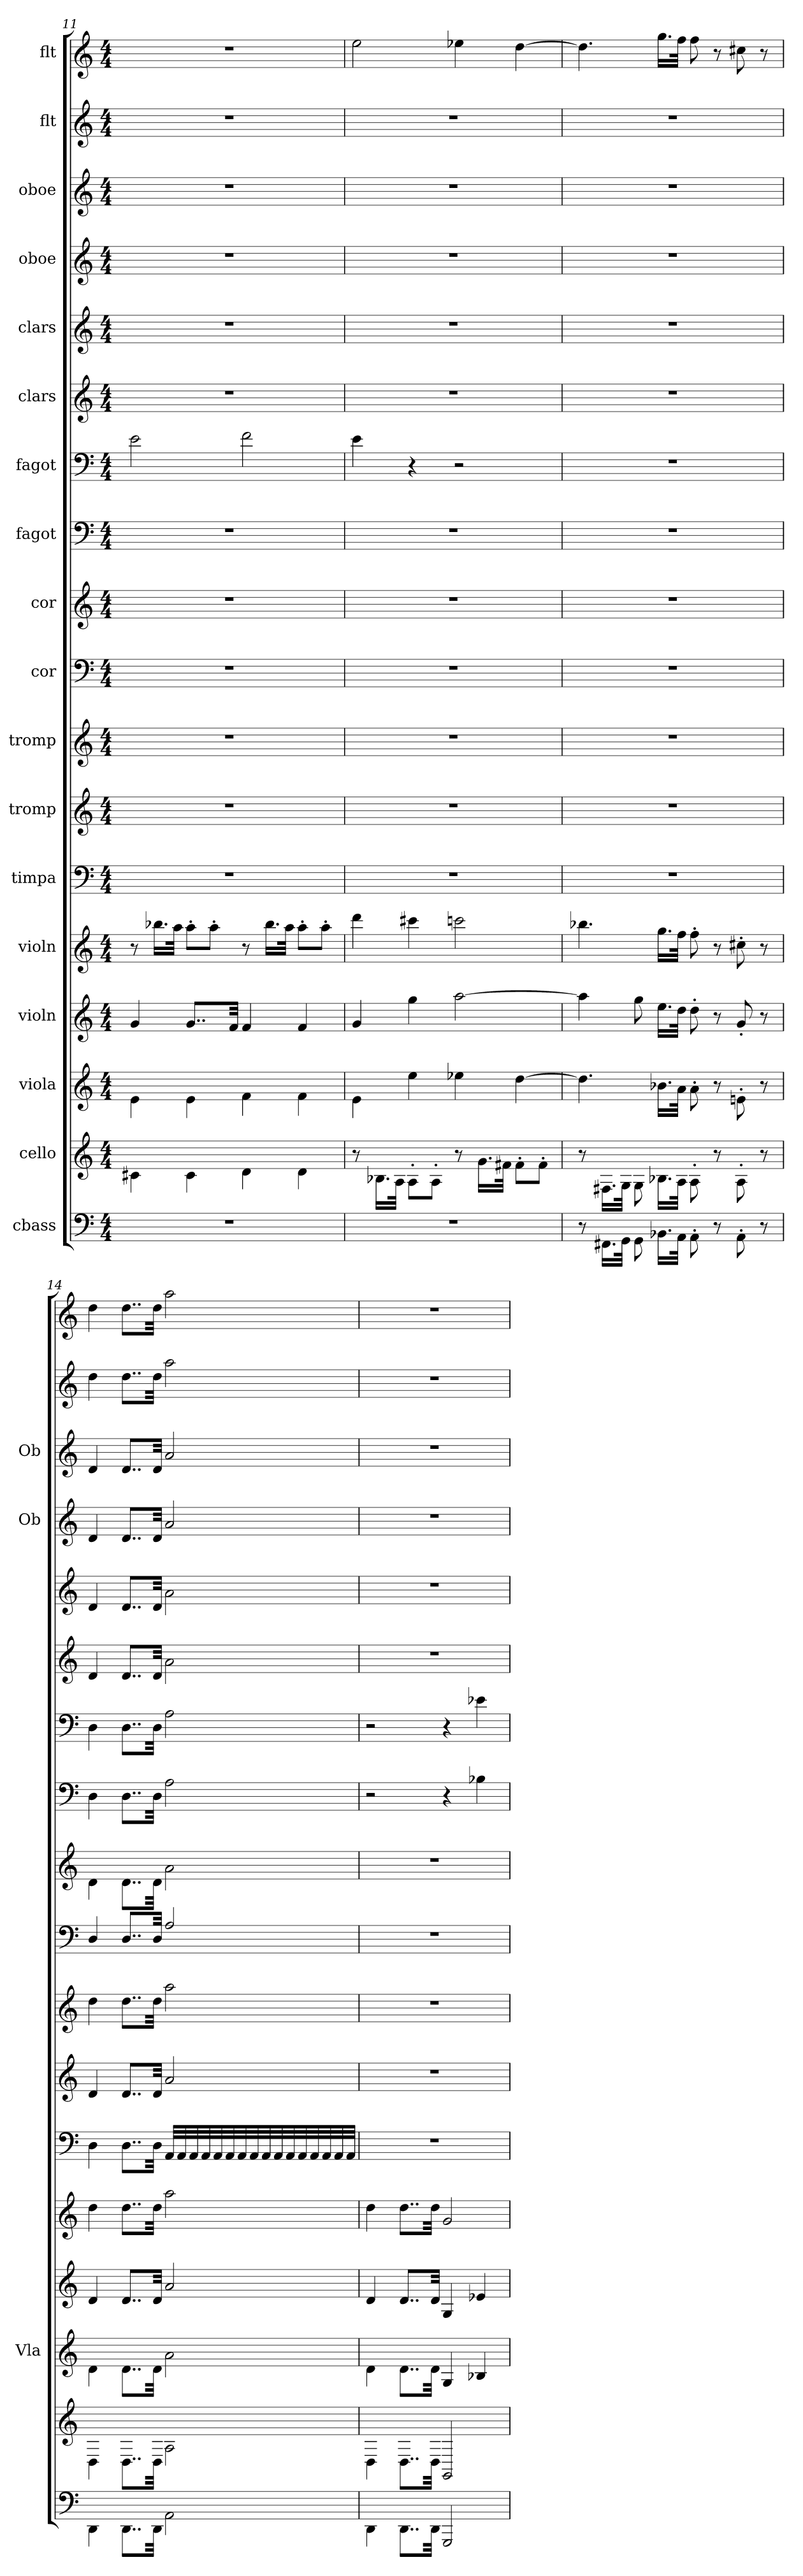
**kern	**kern	**kern	**kern	**kern	**kern	**kern	**kern	**kern	**kern	**kern	**kern	**kern	**kern	**kern	**kern	**kern	**kern
*part18	*part17	*part16	*part15	*part14	*part13	*part12	*part11	*part10	*part9	*part8	*part7	*part6	*part5	*part4	*part3	*part2	*part1
*staff18	*staff17	*staff16	*staff15	*staff14	*staff13	*staff12	*staff11	*staff10	*staff9	*staff8	*staff7	*staff6	*staff5	*staff4	*staff3	*staff2	*staff1
*I"cbass	*I"cello	*I"viola	*I"violn	*I"violn	*I"timpa	*I"tromp	*I"tromp	*I"cor	*I"cor	*I"fagot	*I"fagot	*I"clars	*I"clars	*I"oboe	*I"oboe	*I"flt	*I"flt
*	*	*I'Vla	*	*	*	*	*	*	*	*	*	*	*	*I'Ob	*I'Ob	*	*
*	*	*	*	*	*	*	*	*ITrd4c7	*ITrd4c7	*	*	*	*	*	*	*	*
*M4/4	*M4/4	*M4/4	*M4/4	*M4/4	*M4/4	*M4/4	*M4/4	*M4/4	*M4/4	*M4/4	*M4/4	*M4/4	*M4/4	*M4/4	*M4/4	*M4/4	*M4/4
=11	=11	=11	=11	=11	=11	=11	=11	=11	=11	=11	=11	=11	=11	=11	=11	=11	=11
1r	4c#\	4e\	4g/	8r	1r	1r	1r	1r	1r	1r	2e\	1r	1r	1r	1r	1r	1r
.	.	.	.	16.bb-\LL	.	.	.	.	.	.	.	.	.	.	.	.	.
.	.	.	.	32aa\JJk	.	.	.	.	.	.	.	.	.	.	.	.	.
.	4c#\	4e\	8..g/L	8aa'>\L	.	.	.	.	.	.	.	.	.	.	.	.	.
.	.	.	.	8aa'>\J	.	.	.	.	.	.	.	.	.	.	.	.	.
.	.	.	32f/Jkk	.	.	.	.	.	.	.	.	.	.	.	.	.	.
.	4d\	4f\	4f/	8r	.	.	.	.	.	.	2f\	.	.	.	.	.	.
.	.	.	.	16.bb-\LL	.	.	.	.	.	.	.	.	.	.	.	.	.
.	.	.	.	32aa\JJk	.	.	.	.	.	.	.	.	.	.	.	.	.
.	4d\	4f\	4f/	8aa'>\L	.	.	.	.	.	.	.	.	.	.	.	.	.
.	.	.	.	8aa'>\J	.	.	.	.	.	.	.	.	.	.	.	.	.
=12	=12	=12	=12	=12	=12	=12	=12	=12	=12	=12	=12	=12	=12	=12	=12	=12	=12
1r	8r	4e\	4g/	4ddd\	1r	1r	1r	1r	1r	1r	4e\	1r	1r	1r	1r	1r	2ee\
.	16.B-\LL	.	.	.	.	.	.	.	.	.	.	.	.	.	.	.	.
.	32A\JJk	.	.	.	.	.	.	.	.	.	.	.	.	.	.	.	.
.	8A'>\L	4ee\	4gg\	4ccc#\	.	.	.	.	.	.	4r	.	.	.	.	.	.
.	8A'>\J	.	.	.	.	.	.	.	.	.	.	.	.	.	.	.	.
.	8r	4ee-\	[2aa\	2cccn\	.	.	.	.	.	.	2r	.	.	.	.	.	4ee-\
.	16.g\LL	.	.	.	.	.	.	.	.	.	.	.	.	.	.	.	.
.	32f#\JJk	.	.	.	.	.	.	.	.	.	.	.	.	.	.	.	.
.	8f#'>\L	[4dd\	.	.	.	.	.	.	.	.	.	.	.	.	.	.	[4dd\
.	8f#'>\J	.	.	.	.	.	.	.	.	.	.	.	.	.	.	.	.
=13	=13	=13	=13	=13	=13	=13	=13	=13	=13	=13	=13	=13	=13	=13	=13	=13	=13
8r	8r	4.dd\]	4aa\]	4.bb-\	1r	1r	1r	1r	1r	1r	1r	1r	1r	1r	1r	1r	4.dd\]
16.FF#\LL	16.F#\LL	.	.	.	.	.	.	.	.	.	.	.	.	.	.	.	.
32GG\JJk	32G\JJk	.	.	.	.	.	.	.	.	.	.	.	.	.	.	.	.
8GG\	8G\	.	8gg\	.	.	.	.	.	.	.	.	.	.	.	.	.	.
16.BB-\LL	16.B-\LL	16.b-\LL	16.ee\LL	16.gg\LL	.	.	.	.	.	.	.	.	.	.	.	.	16.gg\LL
32AA\JJk	32A\JJk	32a\JJk	32dd\JJk	32ff\JJk	.	.	.	.	.	.	.	.	.	.	.	.	32ff\JJk
8AA'>\	8A'>\	8a'>\	8dd'>\	8ff'>\	.	.	.	.	.	.	.	.	.	.	.	.	8ff\
8r	8r	8r	8r	8r	.	.	.	.	.	.	.	.	.	.	.	.	8r
8AA'>\	8A'>\	8en'>\	8g'>/	8cc#'>\	.	.	.	.	.	.	.	.	.	.	.	.	8cc#\
8r	8r	8r	8r	8r	.	.	.	.	.	.	.	.	.	.	.	.	8r
=14	=14	=14	=14	=14	=14	=14	=14	=14	=14	=14	=14	=14	=14	=14	=14	=14	=14
4DD\	4D\	4d\	4d/	4dd\	4D\	4d/	4dd\	4GG/	4G\	4D\	4D\	4d/	4d/	4d/	4d/	4dd\	4dd\
8..DD\L	8..D\L	8..d\L	8..d/L	8..dd\L	8..D\L	8..d/L	8..dd\L	8..GG/L	8..G\L	8..D\L	8..D\L	8..d/L	8..d/L	8..d/L	8..d/L	8..dd\L	8..dd\L
32DD\Jkk	32D\Jkk	32d\Jkk	32d/Jkk	32dd\Jkk	32D\Jkk	32d/Jkk	32dd\Jkk	32GG/Jkk	32G\Jkk	32D\Jkk	32D\Jkk	32d/Jkk	32d/Jkk	32d/Jkk	32d/Jkk	32dd\Jkk	32dd\Jkk
2AA\	2A\	2a\	2a/	2aa\	32AA/LLL	2a/	2aa\	2D/	2d\	2A\	2A\	2a\	2a\	2a/	2a/	2aa\	2aa\
.	.	.	.	.	32AA/	.	.	.	.	.	.	.	.	.	.	.	.
.	.	.	.	.	32AA/	.	.	.	.	.	.	.	.	.	.	.	.
.	.	.	.	.	32AA/	.	.	.	.	.	.	.	.	.	.	.	.
.	.	.	.	.	32AA/	.	.	.	.	.	.	.	.	.	.	.	.
.	.	.	.	.	32AA/	.	.	.	.	.	.	.	.	.	.	.	.
.	.	.	.	.	32AA/	.	.	.	.	.	.	.	.	.	.	.	.
.	.	.	.	.	32AA/	.	.	.	.	.	.	.	.	.	.	.	.
.	.	.	.	.	32AA/	.	.	.	.	.	.	.	.	.	.	.	.
.	.	.	.	.	32AA/	.	.	.	.	.	.	.	.	.	.	.	.
.	.	.	.	.	32AA/	.	.	.	.	.	.	.	.	.	.	.	.
.	.	.	.	.	32AA/	.	.	.	.	.	.	.	.	.	.	.	.
.	.	.	.	.	32AA/	.	.	.	.	.	.	.	.	.	.	.	.
.	.	.	.	.	32AA/	.	.	.	.	.	.	.	.	.	.	.	.
.	.	.	.	.	32AA/	.	.	.	.	.	.	.	.	.	.	.	.
.	.	.	.	.	32AA/JJJ	.	.	.	.	.	.	.	.	.	.	.	.
=15	=15	=15	=15	=15	=15	=15	=15	=15	=15	=15	=15	=15	=15	=15	=15	=15	=15
4DD\	4D\	4d\	4d/	4dd\	1r	1r	1r	1r	1r	2r	2r	1r	1r	1r	1r	1r	1r
8..DD\L	8..D\L	8..d\L	8..d/L	8..dd\L	.	.	.	.	.	.	.	.	.	.	.	.	.
32DD\Jkk	32D\Jkk	32d\Jkk	32d/Jkk	32dd\Jkk	.	.	.	.	.	.	.	.	.	.	.	.	.
2GGG/	2GG/	4G/	4G/	2g/	.	.	.	.	.	4r	4r	.	.	.	.	.	.
.	.	4B-/	4e-/	.	.	.	.	.	.	4B-\	4e-\	.	.	.	.	.	.
=	=	=	=	=	=	=	=	=	=	=	=	=	=	=	=	=	=
*-	*-	*-	*-	*-	*-	*-	*-	*-	*-	*-	*-	*-	*-	*-	*-	*-	*-
